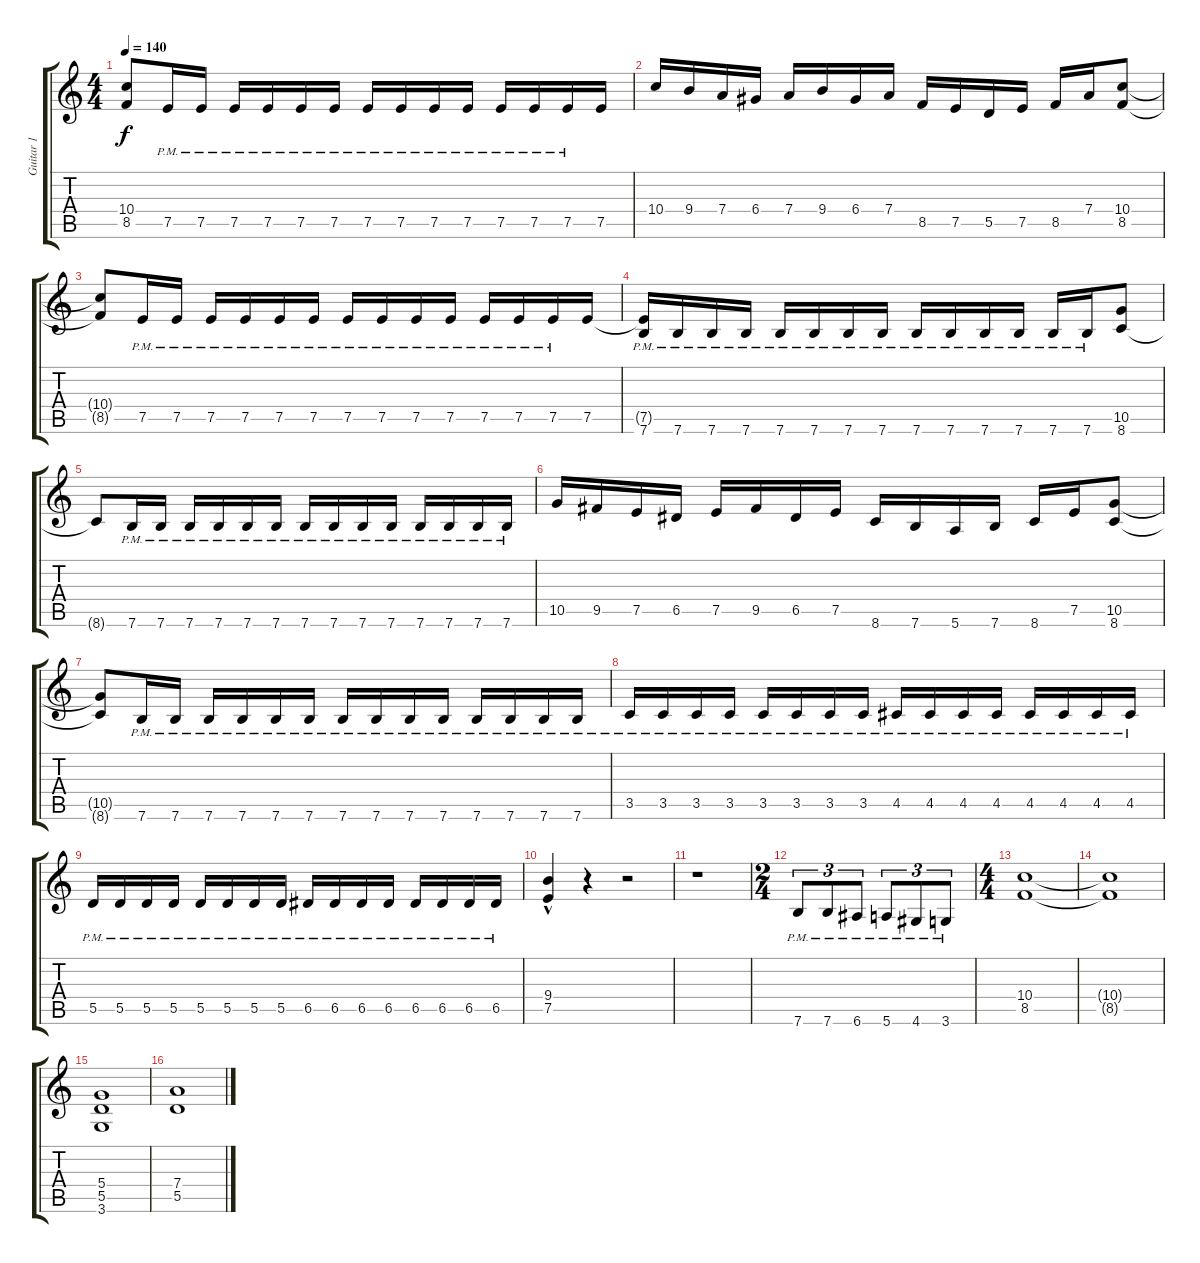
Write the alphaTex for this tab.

\track ("Guitar 1" "Guitar 1") {instrument distortionguitar}
\staff {score tabs}
\tuning (E4 B3 G3 D3 A2 E2) {hide}
\ts (4 4)
\tempo 140
\clef g2
\ks c
(10.4{t} 8.5{t}).8{dy f} 7.5{pm}.16 7.5{pm}.16 7.5{pm}.16 7.5{pm}.16 7.5{pm}.16 7.5{pm}.16 7.5{pm}.16 7.5{pm}.16 7.5{pm}.16 7.5{pm}.16 7.5{pm}.16 7.5{pm}.16 7.5{pm}.16 7.5.16 |
10.4.16 9.4.16 7.4.16 6.4.16 7.4.16 9.4.16 6.4.16 7.4.16 8.5.16 7.5.16 5.5.16 7.5.16 8.5.16 7.4.16 (10.4 8.5).8 |
(10.4{t} 8.5{t}).8 7.5{pm}.16 7.5{pm}.16 7.5{pm}.16 7.5{pm}.16 7.5{pm}.16 7.5{pm}.16 7.5{pm}.16 7.5{pm}.16 7.5{pm}.16 7.5{pm}.16 7.5{pm}.16 7.5{pm}.16 7.5{pm}.16 7.5.16 |
(7.5{t} 7.6{pm}).16 7.6{pm}.16 7.6{pm}.16 7.6{pm}.16 7.6{pm}.16 7.6{pm}.16 7.6{pm}.16 7.6{pm}.16 7.6{pm}.16 7.6{pm}.16 7.6{pm}.16 7.6{pm}.16 7.6{pm}.16 7.6{pm}.16 (10.5 8.6).8 |
8.6{t}.8 7.6{pm}.16 7.6{pm}.16 7.6{pm}.16 7.6{pm}.16 7.6{pm}.16 7.6{pm}.16 7.6{pm}.16 7.6{pm}.16 7.6{pm}.16 7.6{pm}.16 7.6{pm}.16 7.6{pm}.16 7.6{pm}.16 7.6{pm}.16 |
10.5.16 9.5.16 7.5.16 6.5.16 7.5.16 9.5.16 6.5.16 7.5.16 8.6.16 7.6.16 5.6.16 7.6.16 8.6.16 7.5.16 (10.5 8.6).8 |
(10.5{t} 8.6{t}).8 7.6{pm}.16 7.6{pm}.16 7.6{pm}.16 7.6{pm}.16 7.6{pm}.16 7.6{pm}.16 7.6{pm}.16 7.6{pm}.16 7.6{pm}.16 7.6{pm}.16 7.6{pm}.16 7.6{pm}.16 7.6{pm}.16 7.6{pm}.16 |
3.5{pm}.16 3.5{pm}.16 3.5{pm}.16 3.5{pm}.16 3.5{pm}.16 3.5{pm}.16 3.5{pm}.16 3.5{pm}.16 4.5{pm}.16 4.5{pm}.16 4.5{pm}.16 4.5{pm}.16 4.5{pm}.16 4.5{pm}.16 4.5{pm}.16 4.5{pm}.16 |
5.5{pm}.16 5.5{pm}.16 5.5{pm}.16 5.5{pm}.16 5.5{pm}.16 5.5{pm}.16 5.5{pm}.16 5.5{pm}.16 6.5{pm}.16 6.5{pm}.16 6.5{pm}.16 6.5{pm}.16 6.5{pm}.16 6.5{pm}.16 6.5{pm}.16 6.5{pm}.16 |
(9.4 7.5{hac}).4 r.4 r.2 |
r.1 |
\ts (2 4)
7.6{pm}.8{tu (3 2)} 7.6{pm}.8{tu (3 2)} 6.6{pm}.8{tu (3 2)} 5.6{pm}.8{tu (3 2)} 4.6{pm}.8{tu (3 2)} 3.6{pm}.8{tu (3 2)} |
\ts (4 4)
(10.4 8.5).1 |
(10.4{t} 8.5{t}).1 |
(5.4 5.5 3.6).1 |
(7.4 5.5).1
